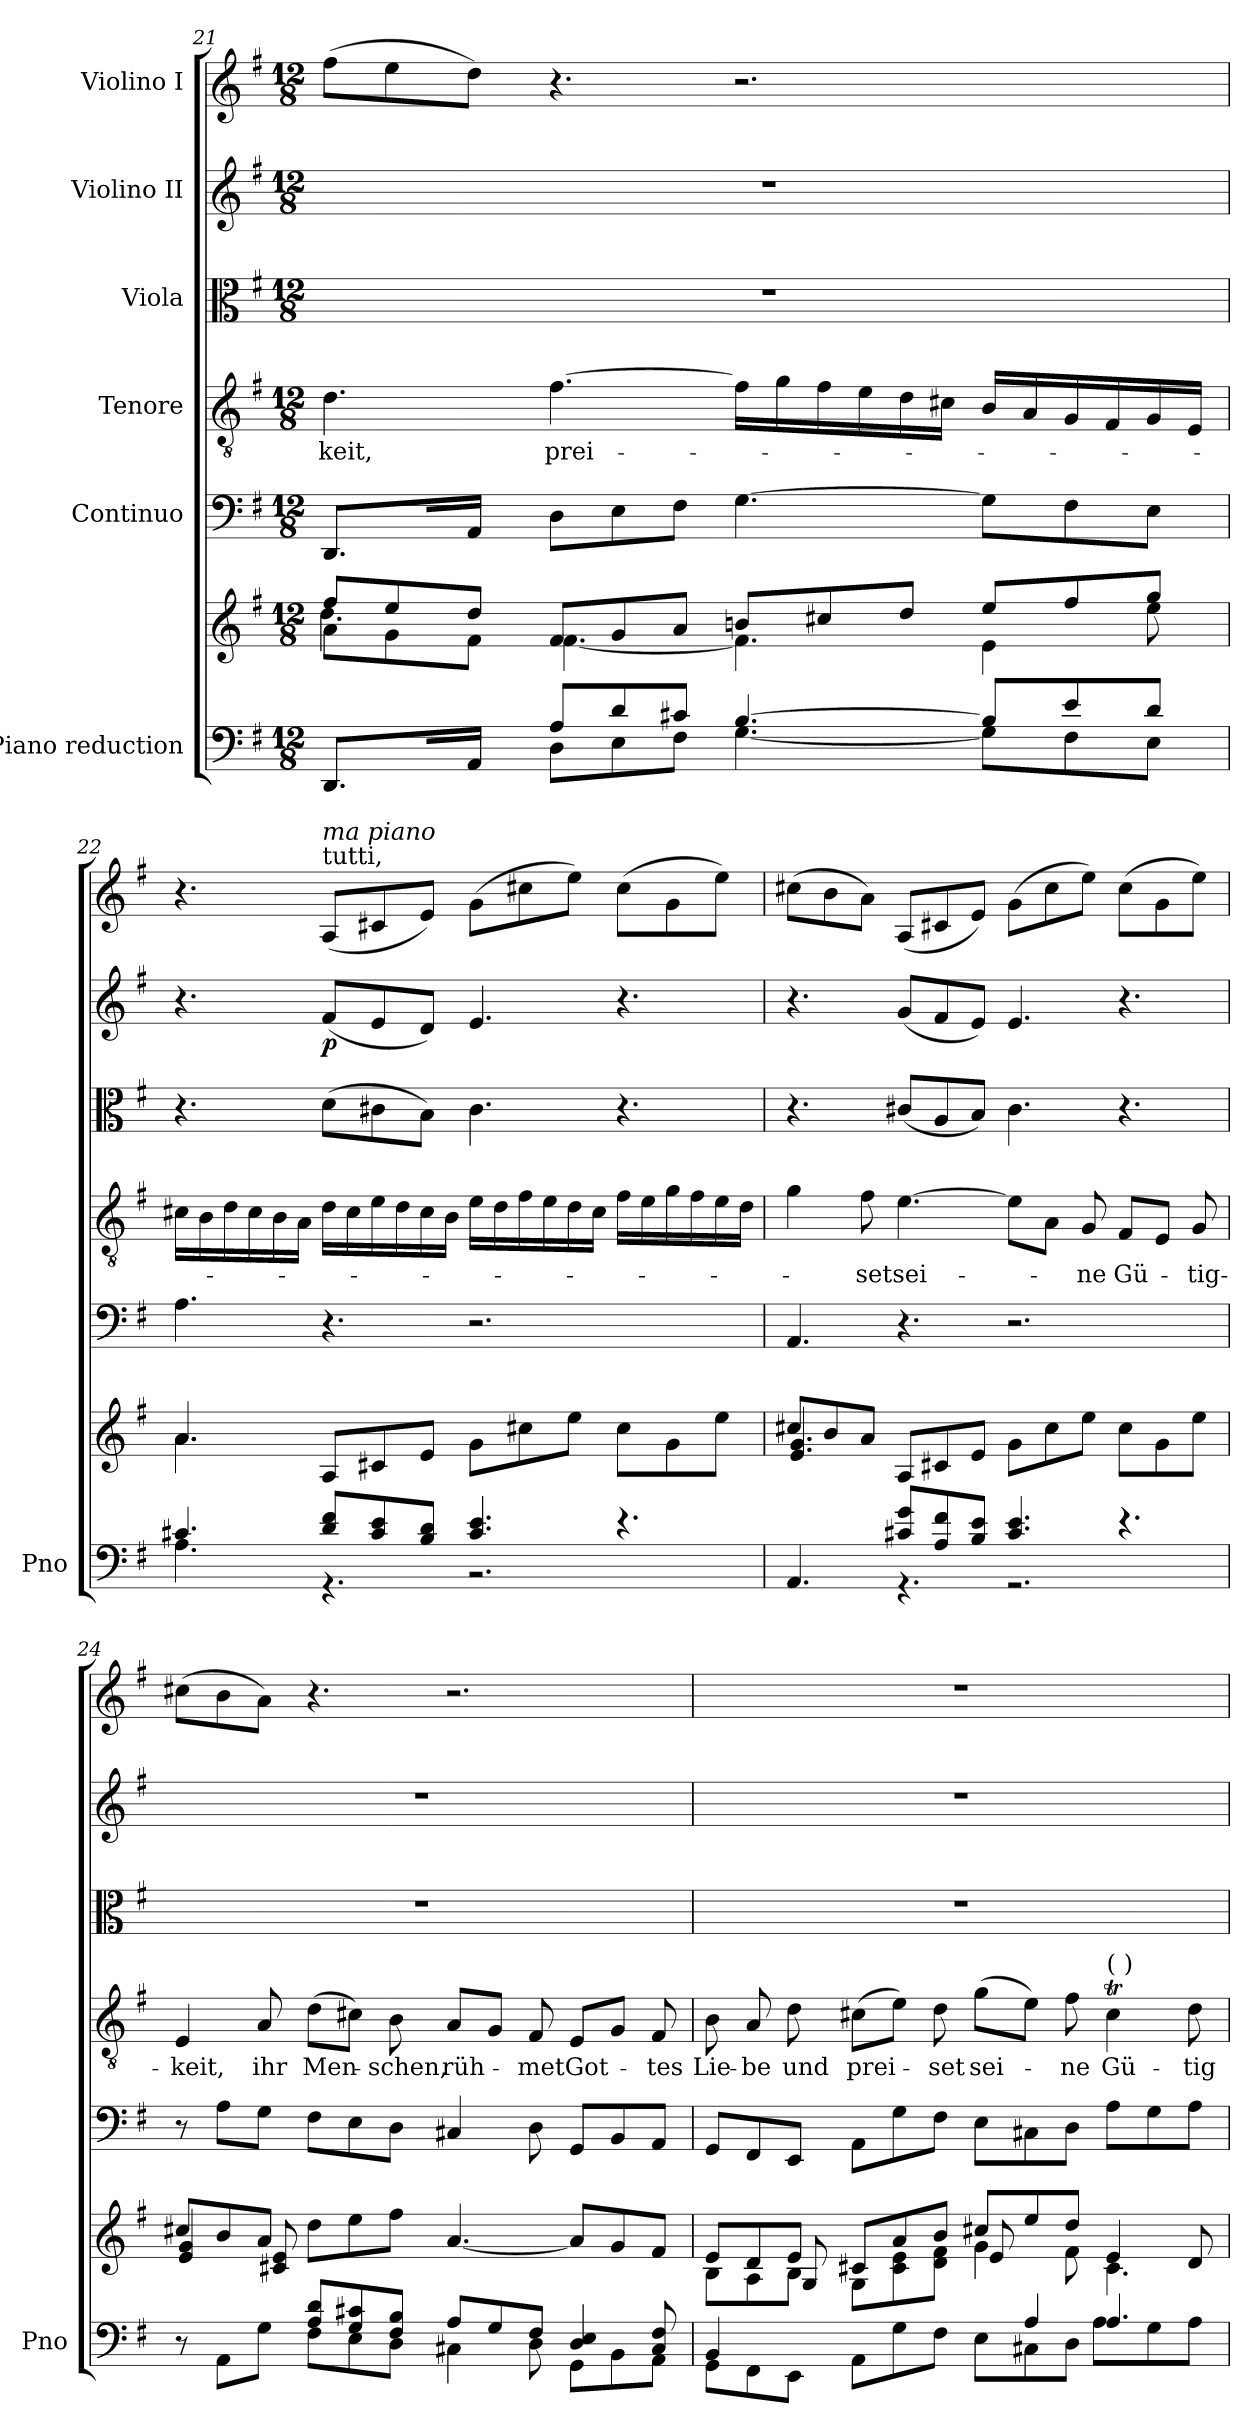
**kern	**kern	**kern	**kern	**text	**kern	**kern	**dynam	**kern
*part6	*part6	*part5	*part4	*part4	*part3	*part2	*part2	*part1
*staff7	*staff6	*staff5	*staff4	*staff4	*staff3	*staff2	*staff2	*staff1
*I"Piano reduction	*	*I"Continuo	*I"Tenore	*	*I"Viola	*I"Violino II	*	*I"Violino I
*I'Pno	*	*	*	*	*	*	*	*
*clefF4	*clefG2	*clefF4	*clefGv2	*	*clefC3	*clefG2	*	*clefG2
*k[f#]	*k[f#]	*k[f#]	*k[f#]	*	*k[f#]	*k[f#]	*	*k[f#]
*M12/8	*M12/8	*M12/8	*M12/8	*	*M12/8	*M12/8	*	*M12/8
=21	=21	=21	=21	=21	=21	=21	=21	=21
*^	*^	*	*	*	*	*	*	*
*	*	*	*^	*	*	*	*	*	*	*
!	!	!	!	!	!	!	!LO:LY:b	!	!	!	!
8.DD/L	4.ryy	8ff#/L	8a\L	4.dd\	8.DD/L	4.d\	-keit,	1.r	1.r	.	(8ff#\L
.	.	8ee/	8g\	.	.	.	.	.	.	.	8ee\
16ryy	.	.	.	.	16ryy	.	.	.	.	.	.
16AA/JJ	.	8dd/J	8f#\J	.	16AA/JJ	.	.	.	.	.	8dd\J)
16ryy	.	.	.	.	16ryy	.	.	.	.	.	.
!	!	!	!	!	!	!	!LO:LY:b	!	!	!	!
8A/L	8D\L	8f#/L	[4.f#\	1ryy	8D\L	[4.f#\	prei-	.	.	.	4.r
8d/	8E\	8g/	.	.	8E\	.	.	.	.	.	.
8c#X/J	8F#\J	8a/J	.	.	8F#\J	.	.	.	.	.	.
[4.B/	[4.G\	8bn/L	4.f#\]	.	[4.G\	16f#\LL]	.	.	.	.	2.r
.	.	.	.	.	.	16g\	.	.	.	.	.
.	.	8cc#X/	.	.	.	16f#\	.	.	.	.	.
.	.	.	.	.	.	16e\	.	.	.	.	.
.	.	8dd/J	.	.	.	16d\	.	.	.	.	.
.	.	.	.	.	.	16c#X\JJ	.	.	.	.	.
8B/L]	8G\L]	8ee/L	4e\	.	8G\L]	16B/LL	.	.	.	.	.
.	.	.	.	.	.	16A/	.	.	.	.	.
8e/	8F#\	8ff#/	.	.	8F#\	16G/	.	.	.	.	.
.	.	.	.	.	.	16F#/	.	.	.	.	.
8d/J	8E\J	8gg/J	8ee\	8ryy	8E\J	16G/	.	.	.	.	.
.	.	.	.	.	.	16E/JJ	.	.	.	.	.
*	*	*	*v	*v	*	*	*	*	*	*	*
=22	=22	=22	=22	=22	=22	=22	=22	=22	=22	=22
4.c#X/	4.A\	4.a/	4.a\	4.A\	16c#X\LL	.	4.r	4.r	.	4.r
.	.	.	.	.	16B\	.	.	.	.	.
.	.	.	.	.	16d\	.	.	.	.	.
.	.	.	.	.	16c#\	.	.	.	.	.
.	.	.	.	.	16B\	.	.	.	.	.
.	.	.	.	.	16A\JJ	.	.	.	.	.
!	!	!	!	!	!	!	!	!	!	!LO:TX:a:t=tutti,
!	!	!	!	!	!	!	!	!	!	!LO:TX:a:i:t=ma piano
!	!	!	!	!	!	!	!	!	!LO:DY:b	!
8d/ 8f#/L	4.r	8A/L	4.ryy	4.r	16d\LL	.	(8d\L	(8f#/L	p	(8A/L
.	.	.	.	.	16c#\	.	.	.	.	.
8c#/ 8e/	.	8c#X/	.	.	16e\	.	8c#X\	8e/	.	8c#X/
.	.	.	.	.	16d\	.	.	.	.	.
8B/ 8d/J	.	8e/J	.	.	16c#\	.	8B\J)	8d/J)	.	8e/J)
.	.	.	.	.	16B\JJ	.	.	.	.	.
4.c#/ 4.e/	2.r	8g\L	2.ryy	2.r	16e\LL	.	4.c#\	4.e/	.	(8g\L
.	.	.	.	.	16d\	.	.	.	.	.
.	.	8cc#X\	.	.	16f#\	.	.	.	.	8cc#X\
.	.	.	.	.	16e\	.	.	.	.	.
.	.	8ee\J	.	.	16d\	.	.	.	.	8ee\J)
.	.	.	.	.	16c#\JJ	.	.	.	.	.
4.r	.	8cc#\L	.	.	16f#\LL	.	4.r	4.r	.	(8cc#\L
.	.	.	.	.	16e\	.	.	.	.	.
.	.	8g\	.	.	16g\	.	.	.	.	8g\
.	.	.	.	.	16f#\	.	.	.	.	.
.	.	8ee\J	.	.	16e\	.	.	.	.	8ee\J)
.	.	.	.	.	16d\JJ	.	.	.	.	.
!!LO:LB:g=z
=23	=23	=23	=23	=23	=23	=23	=23	=23	=23	=23
4.ryy	4.AA/	8cc#X/L	4.e/ 4.g/	4.AA/	4g\	.	4.r	4.r	.	(8cc#X\L
.	.	8b/	.	.	.	.	.	.	.	8b\
!	!	!	!	!	!	!LO:LY:b	!	!	!	!
.	.	8a/J	.	.	8f#\	-set	.	.	.	8a\J)
!	!	!	!	!	!	!LO:LY:b	!	!	!	!
8c#X/ 8g/L	4.r	8A/L	1ryy	4.r	[4.e\	sei-	(8c#X/L	(8g/L	.	(8A/L
8A/ 8f#/	.	8c#X/	.	.	.	.	8A/	8f#/	.	8c#X/
8B/ 8e/J	.	8e/J	.	.	.	.	8B/J)	8e/J)	.	8e/J)
4.c#/ 4.e/	2.r	8g\L	.	2.r	8e\L]	.	4.c#\	4.e/	.	(8g\L
.	.	8cc#\	.	.	8A\J	.	.	.	.	8cc#\
!	!	!	!	!	!	!LO:LY:b	!	!	!	!
.	.	8ee\J	.	.	8G/	-ne	.	.	.	8ee\J)
!	!	!	!	!	!	!LO:LY:b	!	!	!	!
4.r	.	8cc#\L	.	.	8F#/L	Gü-	4.r	4.r	.	(8cc#\L
.	.	8g\	.	.	8E/J	.	.	.	.	8g\
!	!	!	!	!	!	!LO:LY:b	!	!	!	!
.	.	8ee\J	8ryy	.	8G/	-tig-	.	.	.	8ee\J)
=24	=24	=24	=24	=24	=24	=24	=24	=24	=24	=24
!	!	!	!	!	!	!LO:LY:b	!	!	!	!
4.ryy	8r	8cc#X/L	4e/ 4g/	8r	4E/	-keit,	1.r	1.r	.	(8cc#X\L
.	8AA\L	8b/	.	8A\L	.	.	.	.	.	8b\
!	!	!	!	!	!	!LO:LY:b	!	!	!	!
.	8G\J	8a/J	8c#X/ 8e/	8G\J	8A/	ihr	.	.	.	8a\J)
!	!	!	!	!	!	!LO:LY:b	!	!	!	!
8A/ 8d/L	8F#\L	8dd\L	1ryy	8F#\L	(8d\L	Men-	.	.	.	4.r
8G/ 8c#X/	8E\	8ee\	.	8E\	8c#X\J)	.	.	.	.	.
!	!	!	!	!	!	!LO:LY:b	!	!	!	!
8F#/ 8B/J	8D\J	8ff#\J	.	8D\J	8B\	-schen,	.	.	.	.
!	!	!	!	!	!	!LO:LY:b	!	!	!	!
8A/L	4C#X\	[4.a/	.	4C#X/	8A/L	rüh-	.	.	.	2.r
8G/	.	.	.	.	8G/J	.	.	.	.	.
!	!	!	!	!	!	!LO:LY:b	!	!	!	!
8F#/J	8D\	.	.	8D\	8F#/	-met	.	.	.	.
!	!	!	!	!	!	!LO:LY:b	!	!	!	!
4D/ 4E/	8GG\L	8a/L]	.	8GG/L	8E/L	Got-	.	.	.	.
.	8BB\	8g/	.	8BB/	8G/J	.	.	.	.	.
!	!	!	!	!	!	!LO:LY:b	!	!	!	!
8C#/ 8F#/	8AA\J	8f#/J	8ryy	8AA/J	8F#/	-tes	.	.	.	.
=25	=25	=25	=25	=25	=25	=25	=25	=25	=25	=25
*	*	*	*^	*	*	*	*	*	*	*
!	!	!	!	!	!	!	!LO:LY:b	!	!	!	!
4BB/	8GG\L	8e/L	8B\L	4ryy	8GG/L	8B\	Lie-	1.r	1.r	.	1.r
!	!	!	!	!	!	!	!LO:LY:b	!	!	!	!
.	8FF#\	8d/	8A\	.	8FF#/	8A/	-be	.	.	.	.
!	!	!	!	!	!	!	!LO:LY:b	!	!	!	!
8ryy	8EE\J	8e/J	8B\J	8G/	8EE/J	8d\	und	.	.	.	.
!	!	!	!	!	!	!	!LO:LY:b	!	!	!	!
4.ryy	8AA\L	8c#X/L	8G\L	4.ryy	8AA\L	(8c#X\L	prei-	.	.	.	.
.	8G\	8a/	8c#\ 8e\	.	8G\	8e\J)	.	.	.	.	.
!	!	!	!	!	!	!	!LO:LY:b	!	!	!	!
.	8F#\J	8b/J	8d\ 8f#\J	.	8F#\J	8d\	-set	.	.	.	.
!	!	!	!	!	!	!	!LO:LY:b	!	!	!	!
8ryy	8E\L	8cc#X/L	4g\	8e/	8E\L	(8g\L	sei-	.	.	.	.
4A/	8C#X\	8ee/	.	2ryy	8C#X\	8e\J)	.	.	.	.	.
!	!	!	!	!	!	!	!LO:LY:b	!	!	!	!
.	8D\J	8dd/J	8f#\	.	8D\J	8f#\	-ne	.	.	.	.
!	!	!	!	!	!	!LO:TX:a:t=(    )	!	!	!	!	!
!	!	!	!	!	!	!	!LO:LY:b	!	!	!	!
4.A/	8A\L	4e/	4.c#\	.	8A\L	4c#t\	Gü-	.	.	.	.
.	8G\	.	.	.	8G\	.	.	.	.	.	.
!	!	!	!	!	!	!	!LO:LY:b	!	!	!	!
.	8A\J	8d/	.	8ryy	8A\J	8d\	-tig-	.	.	.	.
*v	*v	*	*	*	*	*	*	*	*	*	*
*	*v	*v	*v	*	*	*	*	*	*	*
=	=	=	=	=	=	=	=	=
*-	*-	*-	*-	*-	*-	*-	*-	*-
